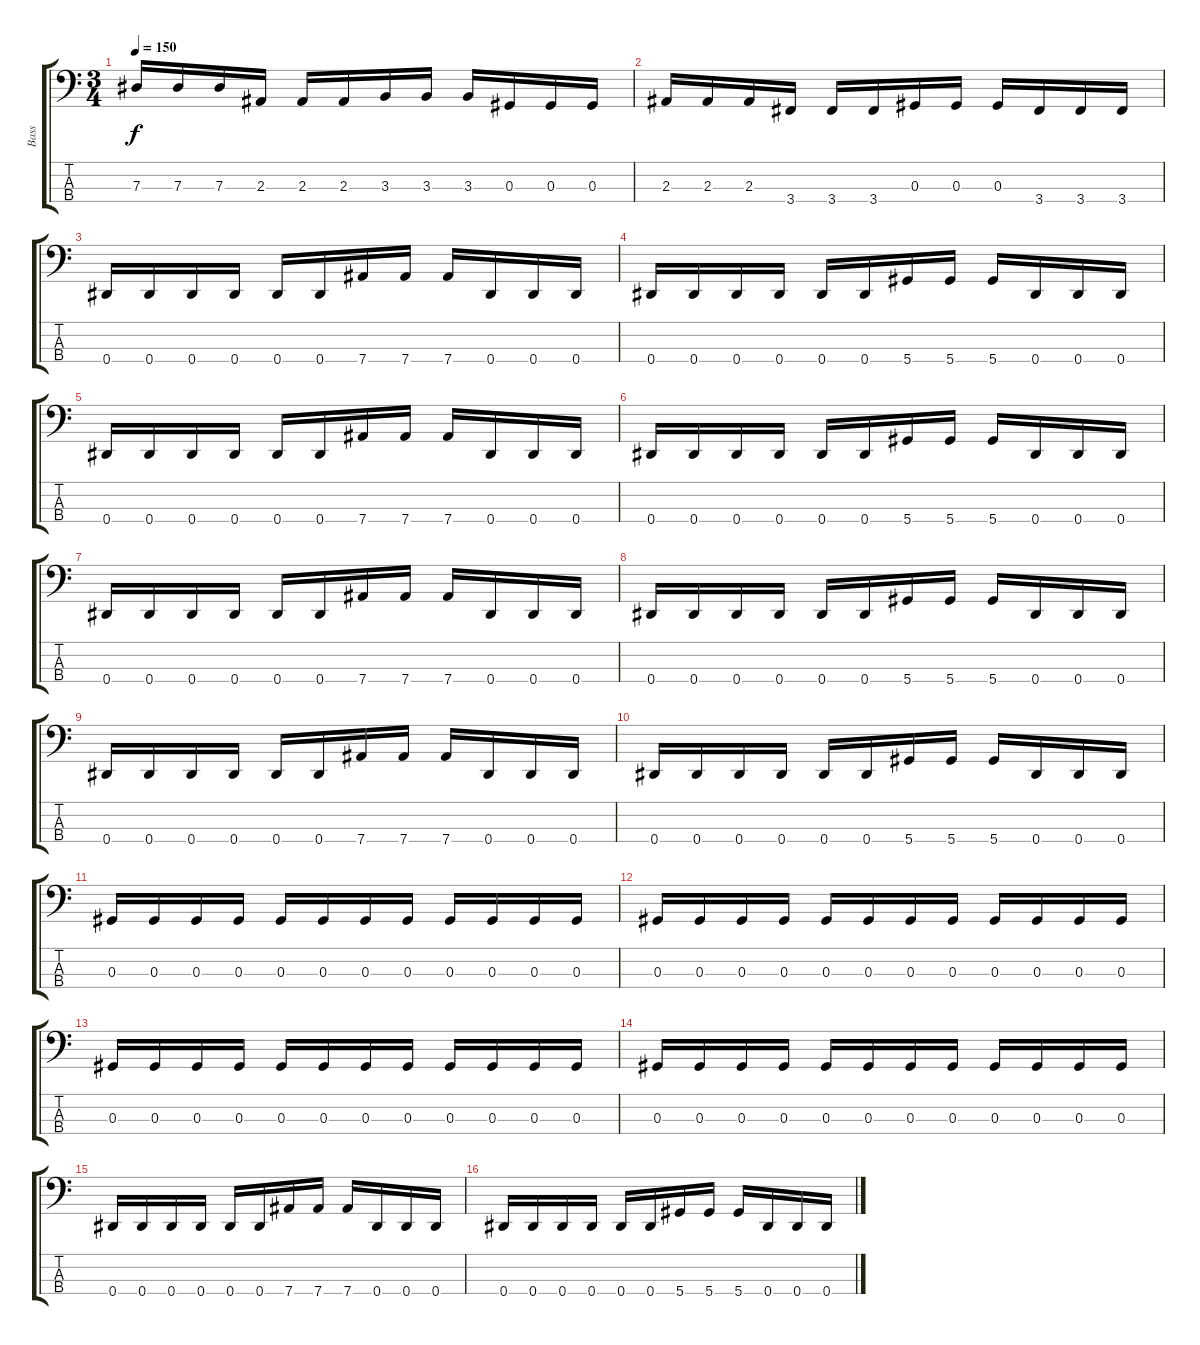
\track ("Bass" "Bass") {instrument electricbassfinger}
\staff {score tabs}
\tuning (Gb2 Db2 Ab1 Eb1) {hide}
\ts (3 4)
\tempo 150
\clef f4
\ks c
7.3.16{dy f} 7.3.16 7.3.16 2.3.16 2.3.16 2.3.16 3.3.16 3.3.16 3.3.16 0.3.16 0.3.16 0.3.16 |
2.3.16 2.3.16 2.3.16 3.4.16 3.4.16 3.4.16 0.3.16 0.3.16 0.3.16 3.4.16 3.4.16 3.4.16 |
0.4.16 0.4.16 0.4.16 0.4.16 0.4.16 0.4.16 7.4.16 7.4.16 7.4.16 0.4.16 0.4.16 0.4.16 |
0.4.16 0.4.16 0.4.16 0.4.16 0.4.16 0.4.16 5.4.16 5.4.16 5.4.16 0.4.16 0.4.16 0.4.16 |
0.4.16 0.4.16 0.4.16 0.4.16 0.4.16 0.4.16 7.4.16 7.4.16 7.4.16 0.4.16 0.4.16 0.4.16 |
0.4.16 0.4.16 0.4.16 0.4.16 0.4.16 0.4.16 5.4.16 5.4.16 5.4.16 0.4.16 0.4.16 0.4.16 |
0.4.16 0.4.16 0.4.16 0.4.16 0.4.16 0.4.16 7.4.16 7.4.16 7.4.16 0.4.16 0.4.16 0.4.16 |
0.4.16 0.4.16 0.4.16 0.4.16 0.4.16 0.4.16 5.4.16 5.4.16 5.4.16 0.4.16 0.4.16 0.4.16 |
0.4.16 0.4.16 0.4.16 0.4.16 0.4.16 0.4.16 7.4.16 7.4.16 7.4.16 0.4.16 0.4.16 0.4.16 |
0.4.16 0.4.16 0.4.16 0.4.16 0.4.16 0.4.16 5.4.16 5.4.16 5.4.16 0.4.16 0.4.16 0.4.16 |
0.3.16 0.3.16 0.3.16 0.3.16 0.3.16 0.3.16 0.3.16 0.3.16 0.3.16 0.3.16 0.3.16 0.3.16 |
0.3.16 0.3.16 0.3.16 0.3.16 0.3.16 0.3.16 0.3.16 0.3.16 0.3.16 0.3.16 0.3.16 0.3.16 |
0.3.16 0.3.16 0.3.16 0.3.16 0.3.16 0.3.16 0.3.16 0.3.16 0.3.16 0.3.16 0.3.16 0.3.16 |
0.3.16 0.3.16 0.3.16 0.3.16 0.3.16 0.3.16 0.3.16 0.3.16 0.3.16 0.3.16 0.3.16 0.3.16 |
0.4.16 0.4.16 0.4.16 0.4.16 0.4.16 0.4.16 7.4.16 7.4.16 7.4.16 0.4.16 0.4.16 0.4.16 |
0.4.16 0.4.16 0.4.16 0.4.16 0.4.16 0.4.16 5.4.16 5.4.16 5.4.16 0.4.16 0.4.16 0.4.16
